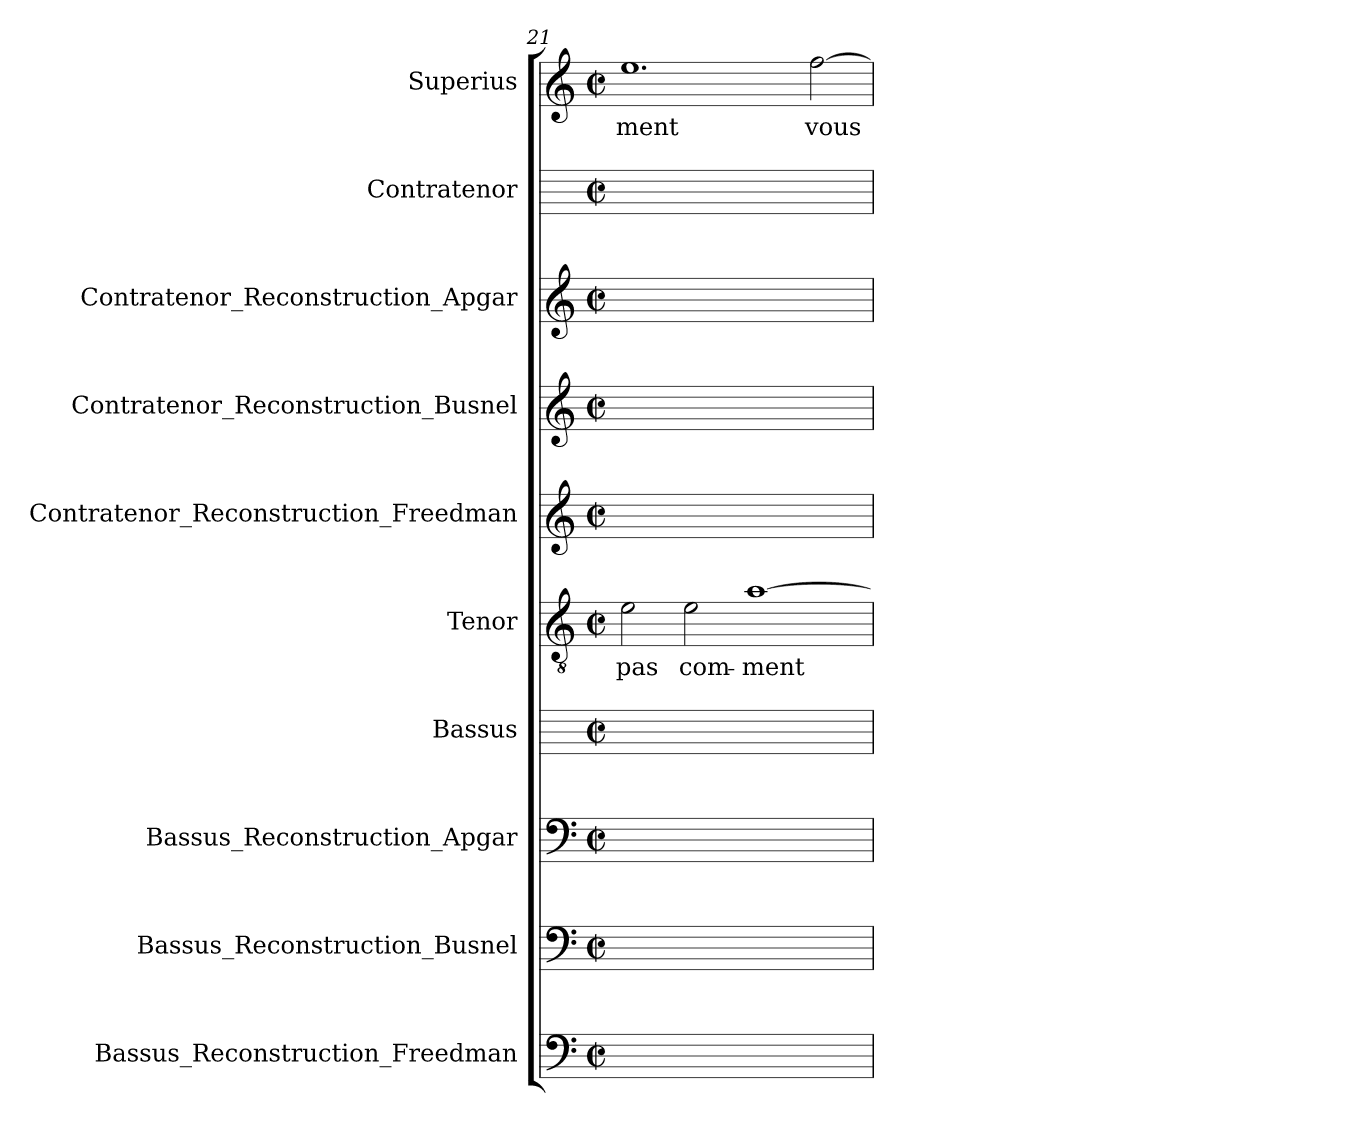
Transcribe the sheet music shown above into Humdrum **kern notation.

**kern	**kern	**kern	**kern	**kern	**text	**kern	**kern	**kern	**kern	**kern	**text
*part10	*part9	*part8	*part7	*part6	*part6	*part5	*part4	*part3	*part2	*part1	*part1
*staff10	*staff9	*staff8	*staff7	*staff6	*staff6	*staff5	*staff4	*staff3	*staff2	*staff1	*staff1
*I"Bassus_Reconstruction_Freedman	*I"Bassus_Reconstruction_Busnel	*I"Bassus_Reconstruction_Apgar	*I"Bassus	*I"Tenor	*	*I"Contratenor_Reconstruction_Freedman	*I"Contratenor_Reconstruction_Busnel	*I"Contratenor_Reconstruction_Apgar	*I"Contratenor	*I"Superius	*
*	*	*	*	*I'T	*	*	*	*	*	*	*
*clefF4	*clefF4	*clefF4	*	*clefGv2	*	*clefG2	*clefG2	*clefG2	*	*clefG2	*
*k[]	*k[]	*k[]	*	*k[]	*	*k[]	*k[]	*k[]	*	*k[]	*
*C:	*C:	*C:	*	*C:	*	*C:	*C:	*C:	*	*C:	*
*M2/2	*M2/2	*M2/2	*M2/2	*M2/2	*	*M2/2	*M2/2	*M2/2	*M2/2	*M2/2	*
*met(c|)	*met(c|)	*met(c|)	*met(c|)	*met(c|)	*	*met(c|)	*met(c|)	*met(c|)	*met(c|)	*met(c|)	*
=21	=21	=21	=21	=21	=21	=21	=21	=21	=21	=21	=21
0ryy	0ryy	0ryy	0ryy	2e	-pas	0ryy	0ryy	0ryy	0ryy	1.ee	-ment
.	.	.	.	2e	com-	.	.	.	.	.	.
.	.	.	.	[1a	-ment	.	.	.	.	.	.
.	.	.	.	.	.	.	.	.	.	[2ff	-vous
=	=	=	=	=	=	=	=	=	=	=	=
*-	*-	*-	*-	*-	*-	*-	*-	*-	*-	*-	*-
